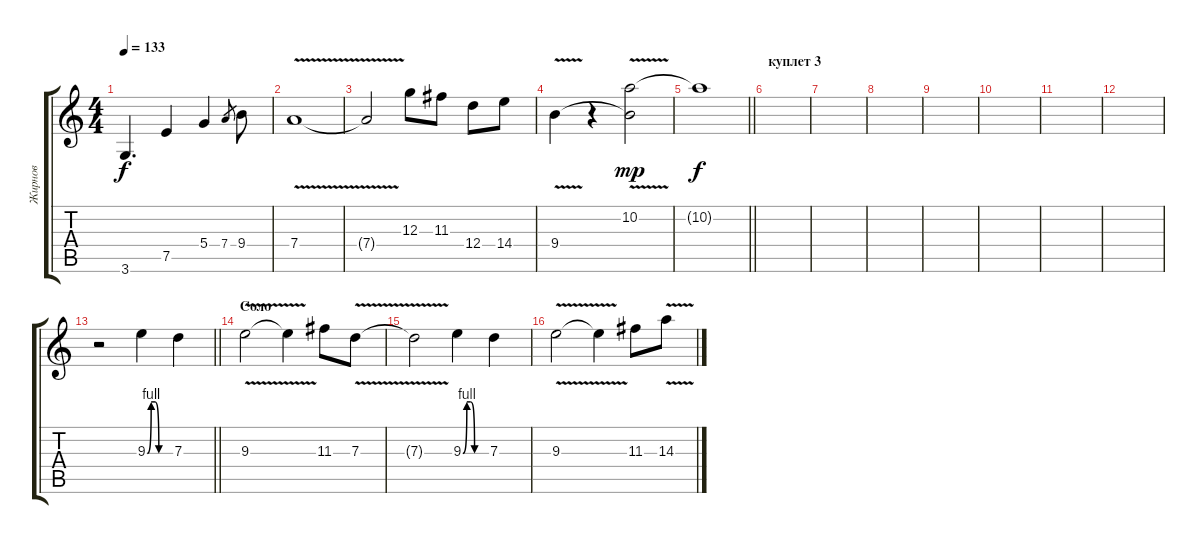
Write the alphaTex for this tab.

\track ("Жирнов" "Жирнов") {instrument distortionguitar}
\staff {score tabs}
\tuning (E4 B3 G3 D3 A2 E2) {hide}
\ts (4 4)
\tempo 133
\clef g2
\ks c
3.6.4{d dy f} 7.5.4 5.4.4 7.4.8{gr} 9.4.8 |
7.4{v}.1 |
7.4{t}.2 12.3.8 11.3.8 12.4.8 14.4.8 |
9.4{v}.4 r.4 (10.2 9.4{t}).2{dy mp} |
\barLineRight lightlight
10.2{t}.1{dy f} |
\section ("" "куплет 3")
|
|
|
|
|
|
|
\barLineRight lightlight
r.2 9.3{be (custom 0 0 10 4 20 4 30 0 60 0)}.4 7.3.4 |
\section ("" "Соло")
9.3{v}.2 9.3{t}.4 11.3.8 7.3{v}.8 |
7.3{t}.2 9.3{be (custom 0 0 10 4 20 4 30 0 60 0)}.4 7.3.4 |
9.3{v}.2 9.3{t}.4 11.3.8 14.3{v}.8
